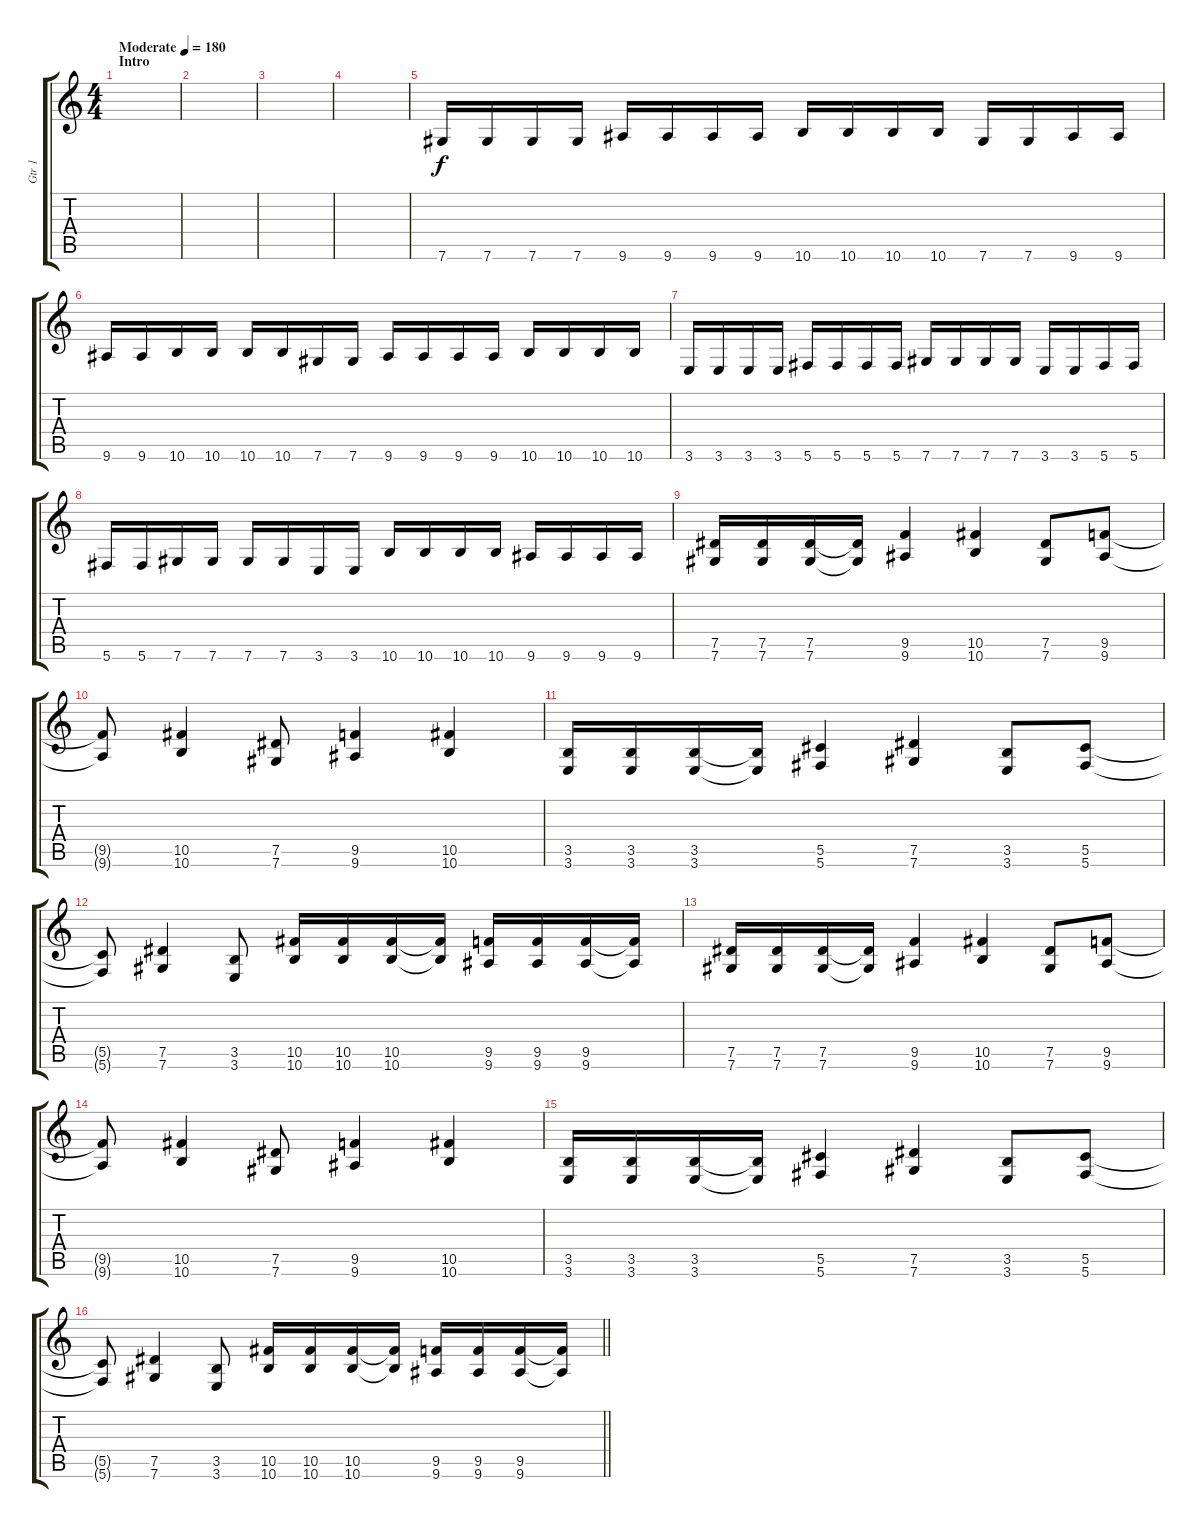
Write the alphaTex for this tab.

\track ("Gtr 1" "Gtr 1") {instrument distortionguitar}
\staff {score tabs}
\tuning (Eb4 Bb3 Gb3 Db3 Ab2 Db2) {hide}
\ts (4 4)
\section ("" "Intro")
\tempo (180 "Moderate")
\clef g2
\ks c
|
|
|
|
7.6.16 7.6.16 7.6.16 7.6.16 9.6.16 9.6.16 9.6.16 9.6.16 10.6.16 10.6.16 10.6.16 10.6.16 7.6.16 7.6.16 9.6.16 9.6.16 |
9.6.16 9.6.16 10.6.16 10.6.16 10.6.16 10.6.16 7.6.16 7.6.16 9.6.16 9.6.16 9.6.16 9.6.16 10.6.16 10.6.16 10.6.16 10.6.16 |
3.6.16 3.6.16 3.6.16 3.6.16 5.6.16 5.6.16 5.6.16 5.6.16 7.6.16 7.6.16 7.6.16 7.6.16 3.6.16 3.6.16 5.6.16 5.6.16 |
5.6.16 5.6.16 7.6.16 7.6.16 7.6.16 7.6.16 3.6.16 3.6.16 10.6.16 10.6.16 10.6.16 10.6.16 9.6.16 9.6.16 9.6.16 9.6.16 |
(7.5 7.6).16 (7.5 7.6).16 (7.5 7.6).16 (7.5{t} 7.6{t}).16 (9.5 9.6).4 (10.5 10.6).4 (7.5 7.6).8 (9.5 9.6).8 |
(9.5{t} 9.6{t}).8 (10.5 10.6).4 (7.5 7.6).8 (9.5 9.6).4 (10.5 10.6).4 |
(3.5 3.6).16 (3.5 3.6).16 (3.5 3.6).16 (3.5{t} 3.6{t}).16 (5.5 5.6).4 (7.5 7.6).4 (3.5 3.6).8 (5.5 5.6).8 |
(5.5{t} 5.6{t}).8 (7.5 7.6).4 (3.5 3.6).8 (10.5 10.6).16 (10.5 10.6).16 (10.5 10.6).16 (10.5{t} 10.6{t}).16 (9.5 9.6).16 (9.5 9.6).16 (9.5 9.6).16 (9.5{t} 9.6{t}).16 |
(7.5 7.6).16 (7.5 7.6).16 (7.5 7.6).16 (7.5{t} 7.6{t}).16 (9.5 9.6).4 (10.5 10.6).4 (7.5 7.6).8 (9.5 9.6).8 |
(9.5{t} 9.6{t}).8 (10.5 10.6).4 (7.5 7.6).8 (9.5 9.6).4 (10.5 10.6).4 |
(3.5 3.6).16 (3.5 3.6).16 (3.5 3.6).16 (3.5{t} 3.6{t}).16 (5.5 5.6).4 (7.5 7.6).4 (3.5 3.6).8 (5.5 5.6).8 |
\barLineRight lightlight
(5.5{t} 5.6{t}).8 (7.5 7.6).4 (3.5 3.6).8 (10.5 10.6).16 (10.5 10.6).16 (10.5 10.6).16 (10.5{t} 10.6{t}).16 (9.5 9.6).16 (9.5 9.6).16 (9.5 9.6).16 (9.5{t} 9.6{t}).16
